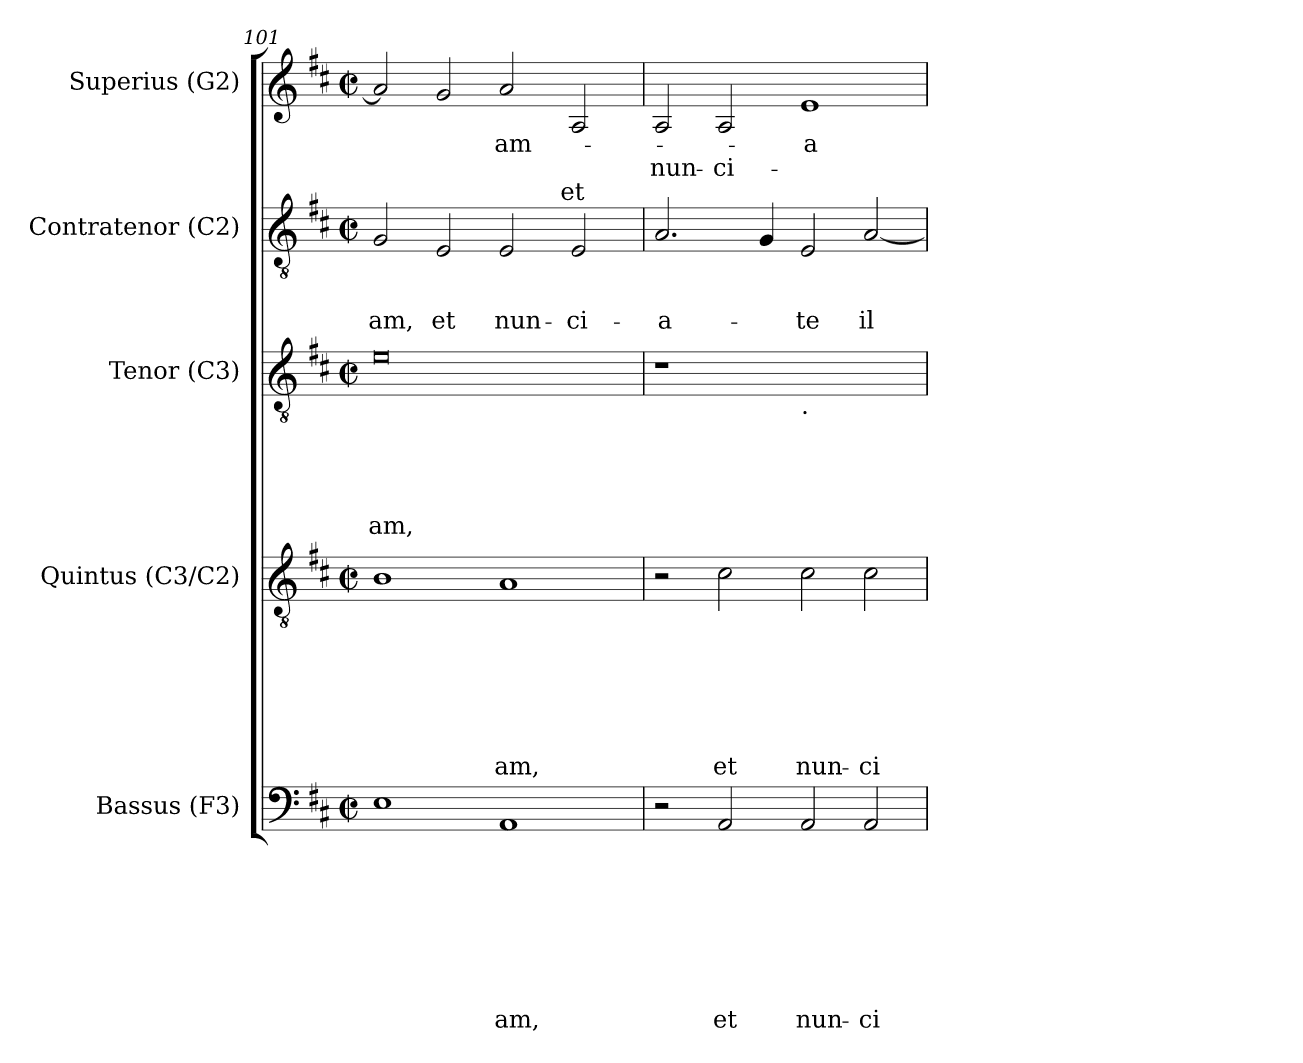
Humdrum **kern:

**kern	**text	**text	**text	**text	**text	**text	**text	**text	**kern	**text	**text	**text	**text	**text	**text	**text	**kern	**text	**text	**text	**text	**text	**kern	**text	**text	**text	**kern	**text	**text
*part5	*part5	*part5	*part5	*part5	*part5	*part5	*part5	*part5	*part4	*part4	*part4	*part4	*part4	*part4	*part4	*part4	*part3	*part3	*part3	*part3	*part3	*part3	*part2	*part2	*part2	*part2	*part1	*part1	*part1
*staff5	*staff5	*staff5	*staff5	*staff5	*staff5	*staff5	*staff5	*staff5	*staff4	*staff4	*staff4	*staff4	*staff4	*staff4	*staff4	*staff4	*staff3	*staff3	*staff3	*staff3	*staff3	*staff3	*staff2	*staff2	*staff2	*staff2	*staff1	*staff1	*staff1
*I"Bassus (F3)	*	*	*	*	*	*	*	*	*I"Quintus (C3/C2)	*	*	*	*	*	*	*	*I"Tenor (C3)	*	*	*	*	*	*I"Contratenor (C2)	*	*	*	*I"Superius (G2)	*	*
*I'B.	*	*	*	*	*	*	*	*	*I'Q.	*	*	*	*	*	*	*	*I'T.	*	*	*	*	*	*I'Ct.	*	*	*	*I'S.	*	*
*clefF4	*	*	*	*	*	*	*	*	*clefGv2	*	*	*	*	*	*	*	*clefGv2	*	*	*	*	*	*clefGv2	*	*	*	*clefG2	*	*
*k[f#c#]	*	*	*	*	*	*	*	*	*k[f#c#]	*	*	*	*	*	*	*	*k[f#c#]	*	*	*	*	*	*k[f#c#]	*	*	*	*k[f#c#]	*	*
*D:	*	*	*	*	*	*	*	*	*D:	*	*	*	*	*	*	*	*D:	*	*	*	*	*	*D:	*	*	*	*D:	*	*
*M2/2	*	*	*	*	*	*	*	*	*M2/2	*	*	*	*	*	*	*	*M2/2	*	*	*	*	*	*M2/2	*	*	*	*M2/2	*	*
*met(c|)	*	*	*	*	*	*	*	*	*met(c|)	*	*	*	*	*	*	*	*met(c|)	*	*	*	*	*	*met(c|)	*	*	*	*met(c|)	*	*
=101	=101	=101	=101	=101	=101	=101	=101	=101	=101	=101	=101	=101	=101	=101	=101	=101	=101	=101	=101	=101	=101	=101	=101	=101	=101	=101	=101	=101	=101
!	!	!	!	!	!	!	!	!	!	!	!	!	!	!	!	!	!	!	!	!	!	!LO:LY:b	!	!	!	!LO:LY:b	!	!	!
*	*	*	*	*	*	*	*	*	*	*	*	*	*	*	*	*	*	*	*	*	*	*	*^	*	*	*	*	*	*
1E	.	.	.	.	.	.	.	.	1B	.	.	.	.	.	.	.	0e	.	.	.	.	-am,	2G/	1ryy	.	.	-am,	2a/]	.	.
!	!	!	!	!	!	!	!	!	!	!	!	!	!	!	!	!	!	!	!	!	!	!	!	!	!	!	!LO:LY:b	!	!	!
.	.	.	.	.	.	.	.	.	.	.	.	.	.	.	.	.	.	.	.	.	.	.	2E/	.	.	.	et	2g/	.	.
!	!	!	!	!	!	!	!	!LO:LY:b	!	!	!	!	!	!	!	!LO:LY:b	!	!	!	!	!	!	!	!	!	!	!LO:LY:b	!	!LO:LY:b	!
1AA	.	.	.	.	.	.	.	-am,	1A	.	.	.	.	.	.	-am,	.	.	.	.	.	.	2E/	4...ryy	.	.	nun-	2a/	-am-	.
!	!	!	!	!	!	!	!	!	!	!	!	!	!	!	!	!	!	!	!	!	!	!	!	!LO:TX:a:t=et	!	!	!	!	!	!
.	.	.	.	.	.	.	.	.	.	.	.	.	.	.	.	.	.	.	.	.	.	.	.	2ryy	.	.	.	.	.	.
!	!	!	!	!	!	!	!	!	!	!	!	!	!	!	!	!	!	!	!	!	!	!	!	!	!	!	!LO:LY:b	!	!	!
.	.	.	.	.	.	.	.	.	.	.	.	.	.	.	.	.	.	.	.	.	.	.	2E/	.	.	.	-ci-	2A/	.	.
.	.	.	.	.	.	.	.	.	.	.	.	.	.	.	.	.	.	.	.	.	.	.	.	32ryy	.	.	.	.	.	.
!!LO:LB:g=z
=102	=102	=102	=102	=102	=102	=102	=102	=102	=102	=102	=102	=102	=102	=102	=102	=102	=102	=102	=102	=102	=102	=102	=102	=102	=102	=102	=102	=102	=102	=102
!	!	!	!	!	!	!	!	!	!	!	!	!	!	!	!	!	!	!	!	!	!	!	!	!	!	!	!LO:LY:b	!	!	!LO:LY:b
*	*	*	*	*	*	*	*	*	*	*	*	*	*	*	*	*	*	*	*	*	*	*	*v	*v	*	*	*	*	*	*
2r	.	.	.	.	.	.	.	.	2r	.	.	.	.	.	.	.	1r	.	.	.	.	.	2.A/	.	.	-a-	2A/	.	-nun-
!	!	!	!	!	!	!	!	!LO:LY:b	!	!	!	!	!	!	!	!LO:LY:b	!	!	!	!	!	!	!	!	!	!	!	!	!LO:LY:b
2AA/	.	.	.	.	.	.	.	et	2c#\	.	.	.	.	.	.	et	.	.	.	.	.	.	.	.	.	.	2A/	.	-ci-
.	.	.	.	.	.	.	.	.	.	.	.	.	.	.	.	.	.	.	.	.	.	.	4G/	.	.	.	.	.	.
!	!	!	!	!	!	!	!	!	!	!	!	!	!	!	!	!	!LO:TX:b:t=.	!	!	!	!	!	!	!	!	!	!	!	!
!	!	!	!	!	!	!	!	!LO:LY:b	!	!	!	!	!	!	!	!LO:LY:b	!	!	!	!	!	!	!	!	!	!LO:LY:b	!	!LO:LY:b:rj	!
2AA/	.	.	.	.	.	.	.	nun-	2c#\	.	.	.	.	.	.	nun-	1ryy	.	.	.	.	.	2E/	.	.	-te	1e	-a-	.
!	!	!	!	!	!	!	!	!LO:LY:b	!	!	!	!	!	!	!	!LO:LY:b	!	!	!	!	!	!	!	!	!	!LO:LY:b	!	!	!
2AA/	.	.	.	.	.	.	.	-ci-	2c#\	.	.	.	.	.	.	-ci-	.	.	.	.	.	.	[<2A/	.	.	il-	.	.	.
=	=	=	=	=	=	=	=	=	=	=	=	=	=	=	=	=	=	=	=	=	=	=	=	=	=	=	=	=	=
*-	*-	*-	*-	*-	*-	*-	*-	*-	*-	*-	*-	*-	*-	*-	*-	*-	*-	*-	*-	*-	*-	*-	*-	*-	*-	*-	*-	*-	*-
